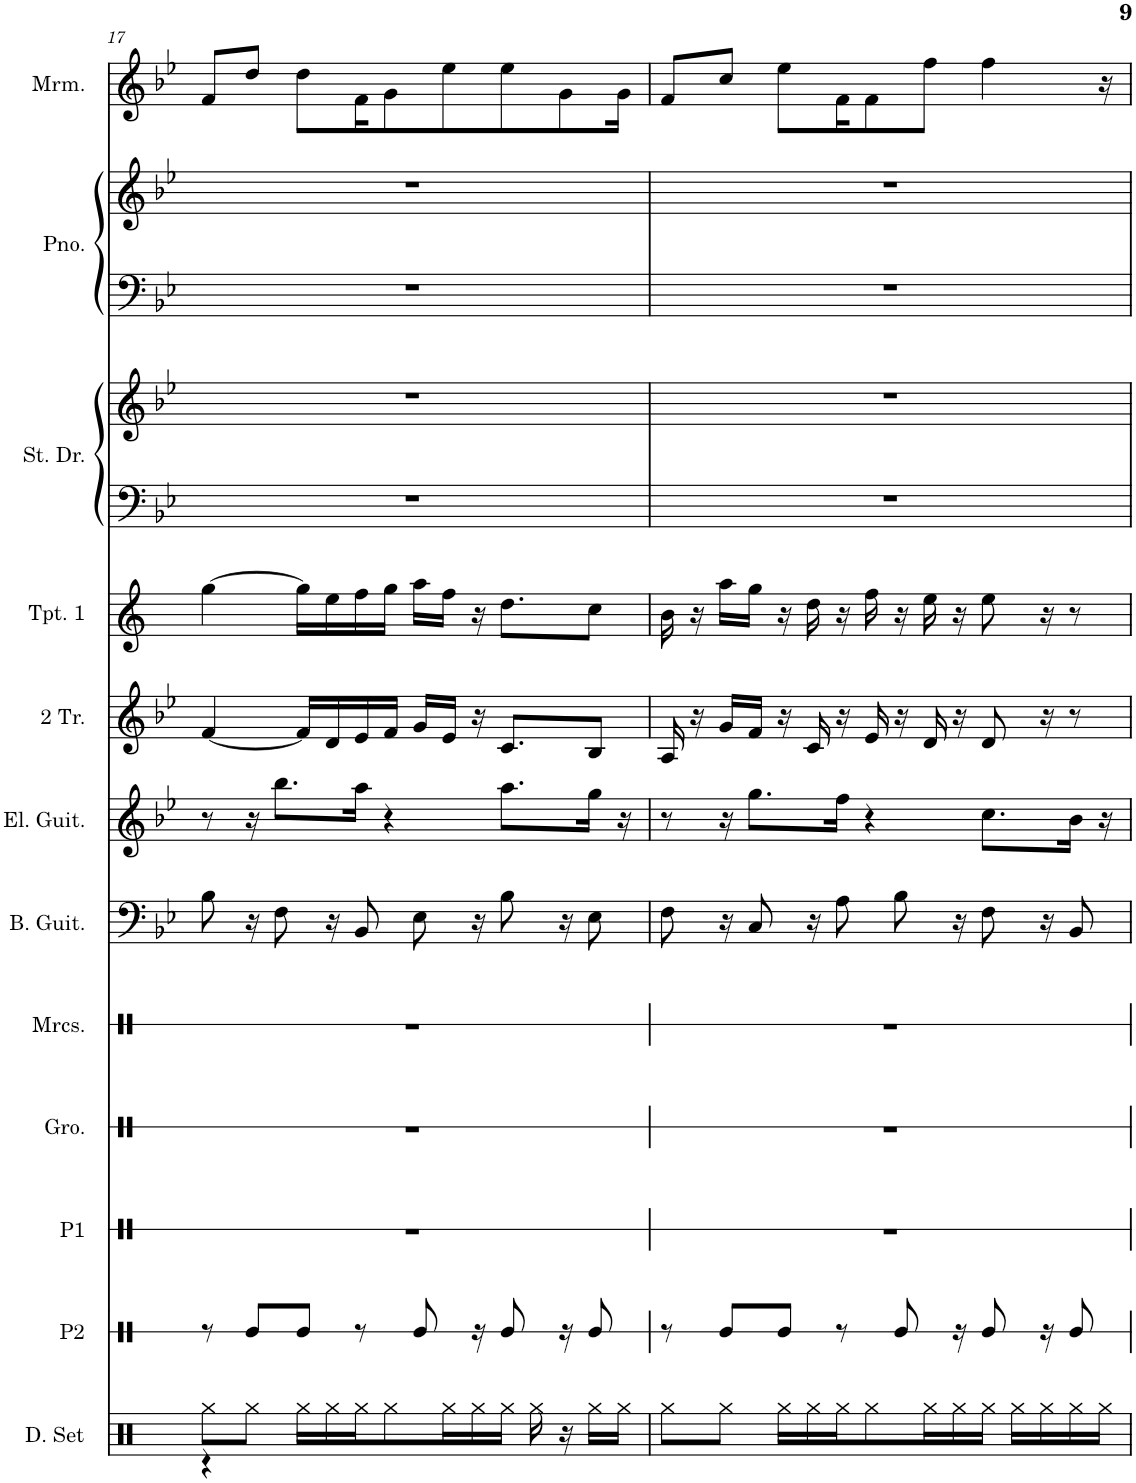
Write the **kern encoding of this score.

**kern	**kern	**kern	**kern	**kern	**kern	**kern	**kern	**kern	**kern	**kern	**kern	**kern	**kern
*part12	*part11	*part10	*part9	*part8	*part7	*part6	*part5	*part4	*part3	*part3	*part2	*part2	*part1
*staff14	*staff13	*staff12	*staff11	*staff10	*staff9	*staff8	*staff7	*staff6	*staff5	*staff4	*staff3	*staff2	*staff1
*I"Drumset	*I"Percussion 2	*I"Percussion 1	*I"Güiro	*I"Maracas	*I"Bass Guitar	*I"Electric Guitar	*I"2 Trumpets	*I"Trumpet 1	*I"Steel Drums	*	*I"Piano	*	*I"Marimba
*I'D. Set	*I'P2	*I'P1	*I'Gro.	*I'Mrcs.	*I'B. Guit.	*I'El. Guit.	*I'2 Tr.	*I'Tpt. 1	*I'St. Dr.	*	*I'Pno.	*	*I'Mrm.
!!LO:PB:g=z
*clefX	*clefX	*clefX	*clefX	*clefX	*clefF4	*clefG2	*clefG2	*clefG2	*clefF4	*clefG2	*clefF4	*clefG2	*clefG2
*	*	*	*	*	*Trd7c12	*Trd7c12	*	*Trd1c2	*	*	*	*	*
*k[]	*k[]	*k[]	*k[]	*k[]	*k[b-e-]	*k[b-e-]	*k[b-e-]	*k[]	*k[b-e-]	*k[b-e-]	*k[b-e-]	*k[b-e-]	*k[b-e-]
*M4/4	*M4/4	*M4/4	*M4/4	*M4/4	*M4/4	*M4/4	*M4/4	*M4/4	*M4/4	*M4/4	*M4/4	*M4/4	*M4/4
=17	=17	=17	=17	=17	=17	=17	=17	=17	=17	=17	=17	=17	=17
*^	*	*	*	*	*	*	*	*	*	*	*	*	*
8Rgg\L	4r	8r	1r	1r	1r	8B-\	8r	[4f/	[4gg\	1r	1r	1r	1r	8f/L
8Rgg\J	.	8Re/L	.	.	.	16r	16r	.	.	.	.	.	.	8dd/J
.	.	.	.	.	.	8F\	8.bb-\L	.	.	.	.	.	.	.
16Rgg\LL	2.ryy	8Re/J	.	.	.	.	.	16f/LL]	16gg\LL]	.	.	.	.	8dd\L
16Rgg\	.	.	.	.	.	16r	.	16d/	16ee\	.	.	.	.	.
16Rgg\J	.	8r	.	.	.	8BB-/	16aa\Jk	16e-/	16ff\	.	.	.	.	16f\K
8Rgg\	.	.	.	.	.	.	4r	16f/JJ	16gg\JJ	.	.	.	.	8g\
.	.	8Re/	.	.	.	8E-\	.	16g/LL	16aa\LL	.	.	.	.	.
16Rgg\L	.	.	.	.	.	.	.	16e-/JJ	16ff\JJ	.	.	.	.	8ee-\
16Rgg\	.	16r	.	.	.	16r	.	16r	16r	.	.	.	.	.
16Rgg\JJ	.	8Re/	.	.	.	8B-\	8.aa\L	8.c/L	8.dd\L	.	.	.	.	8ee-\
16Rgg\	.	.	.	.	.	.	.	.	.	.	.	.	.	.
16r	.	16r	.	.	.	16r	.	.	.	.	.	.	.	8g\
16Rgg\LL	.	8Re/	.	.	.	8E-\	16gg\Jk	8B-/J	8cc\J	.	.	.	.	.
16Rgg\JJ	.	.	.	.	.	.	16r	.	.	.	.	.	.	16g\Jk
*v	*v	*	*	*	*	*	*	*	*	*	*	*	*	*
=18	=18	=18	=18	=18	=18	=18	=18	=18	=18	=18	=18	=18	=18
8Rgg\L	8r	1r	1r	1r	8F\	8r	16A/	16b\	1r	1r	1r	1r	8f/L
.	.	.	.	.	.	.	16r	16r	.	.	.	.	.
8Rgg\J	8Re/L	.	.	.	16r	16r	16g/LL	16aa\LL	.	.	.	.	8cc/J
.	.	.	.	.	8C/	8.gg\L	16f/JJ	16gg\JJ	.	.	.	.	.
16Rgg\LL	8Re/J	.	.	.	.	.	16r	16r	.	.	.	.	8ee-\L
16Rgg\	.	.	.	.	16r	.	16c/	16dd\	.	.	.	.	.
16Rgg\J	8r	.	.	.	8A\	16ff\Jk	16r	16r	.	.	.	.	16f\K
8Rgg\	.	.	.	.	.	4r	16e-/	16ff\	.	.	.	.	8f\
.	8Re/	.	.	.	8B-\	.	16r	16r	.	.	.	.	.
16Rgg\L	.	.	.	.	.	.	16d/	16ee\	.	.	.	.	8ff\J
16Rgg\	16r	.	.	.	16r	.	16r	16r	.	.	.	.	.
16Rgg\JJ	8Re/	.	.	.	8F\	8.cc\L	8d/	8ee\	.	.	.	.	4ff\
16Rgg\LL	.	.	.	.	.	.	.	.	.	.	.	.	.
16Rgg\	16r	.	.	.	16r	.	16r	16r	.	.	.	.	.
16Rgg\	8Re/	.	.	.	8BB-/	16b-\Jk	8r	8r	.	.	.	.	.
16Rgg\JJ	.	.	.	.	.	16r	.	.	.	.	.	.	16r
=	=	=	=	=	=	=	=	=	=	=	=	=	=
*-	*-	*-	*-	*-	*-	*-	*-	*-	*-	*-	*-	*-	*-
